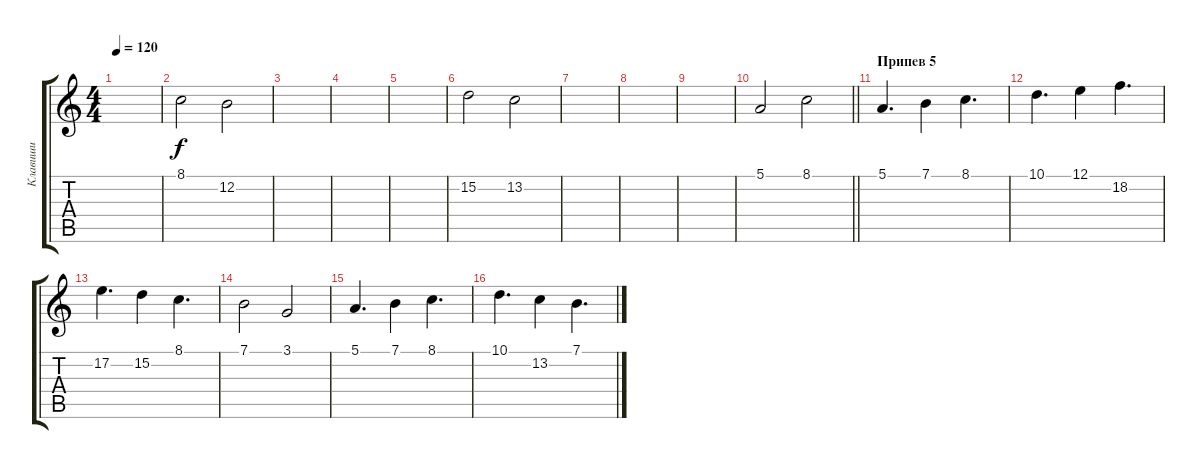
\track ("Клавиши" "Клавиши") {instrument stringensemble1}
\staff {score tabs}
\tuning (E4 B3 G3 D3 A2 E2) {hide}
\ts (4 4)
\tempo 120
\clef g2
\ks c
|
8.1.2 12.2.2 |
|
|
|
15.2.2 13.2.2 |
|
|
|
\barLineRight lightlight
5.1.2 8.1.2 |
\section ("" "Припев 5")
5.1.4{d instrument stringensemble1} 7.1.4 8.1.4{d} |
10.1.4{d} 12.1.4 18.2.4{d} |
17.2.4{d} 15.2.4 8.1.4{d} |
7.1.2 3.1.2 |
5.1.4{d instrument stringensemble1} 7.1.4 8.1.4{d} |
10.1.4{d} 13.2.4 7.1.4{d}
